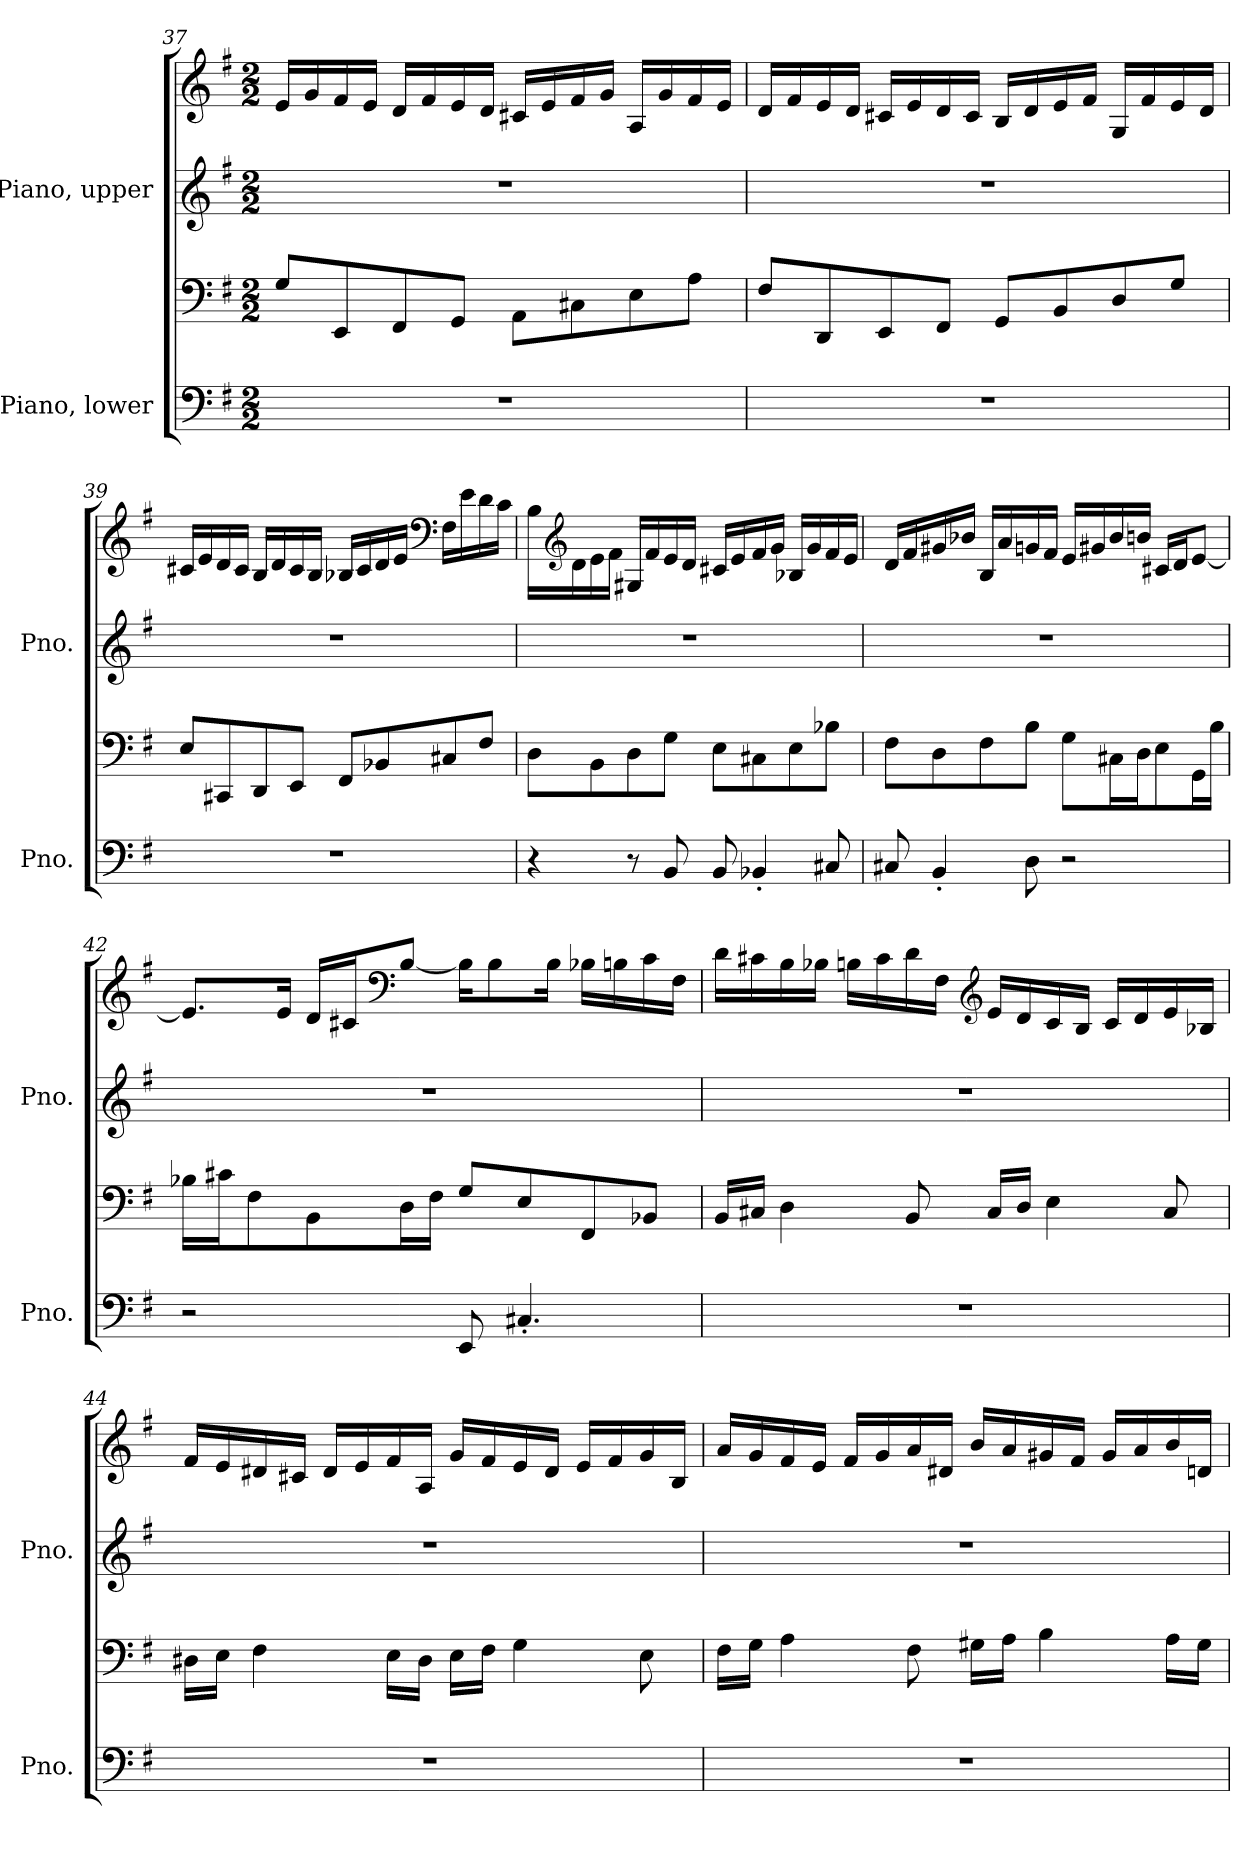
**kern	**kern	**kern	**kern
*part2	*part2	*part1	*part1
*staff4	*staff3	*staff2	*staff1
*I"Piano, lower	*	*I"Piano, upper	*
*I'Pno.	*	*I'Pno.	*
*clefF4	*clefF4	*clefG2	*clefG2
*k[f#]	*k[f#]	*k[f#]	*k[f#]
*M2/2	*M2/2	*M2/2	*M2/2
=37	=37	=37	=37
1r	8G/L	1r	16e/LL
.	.	.	16g/
.	8EE/	.	16f#/
.	.	.	16e/JJ
.	8FF#/	.	16d/LL
.	.	.	16f#/
.	8GG/J	.	16e/
.	.	.	16d/JJ
.	8AA\L	.	16c#X/LL
.	.	.	16e/
.	8C#X\	.	16f#/
.	.	.	16g/JJ
.	8E\	.	16A/LL
.	.	.	16g/
.	8A\J	.	16f#/
.	.	.	16e/JJ
!!LO:LB:g=z
=38	=38	=38	=38
1r	8F#/L	1r	16d/LL
.	.	.	16f#/
.	8DD/	.	16e/
.	.	.	16d/JJ
.	8EE/	.	16c#X/LL
.	.	.	16e/
.	8FF#/J	.	16d/
.	.	.	16c#/JJ
.	8GG/L	.	16B/LL
.	.	.	16d/
.	8BB/	.	16e/
.	.	.	16f#/JJ
.	8D/	.	16G/LL
.	.	.	16f#/
.	8G/J	.	16e/
.	.	.	16d/JJ
=39	=39	=39	=39
1r	8E/L	1r	16c#X/LL
.	.	.	16e/
.	8CC#X/	.	16d/
.	.	.	16c#/JJ
.	8DD/	.	16B/LL
.	.	.	16d/
.	8EE/J	.	16c#/
.	.	.	16B/JJ
.	8FF#/L	.	16B-X/LL
.	.	.	16c#/
.	8BB-X/	.	16d/
.	.	.	16e/JJ
*	*	*	*clefF4
.	8C#X/	.	16F#\LL
.	.	.	16e\
.	8F#/J	.	16d\
.	.	.	16c#\JJ
!!LO:PB:g=z
=40	=40	=40	=40
4r	8D\L	1r	16B\LL
*	*	*	*clefG2
.	.	.	16d\
.	8BB\	.	16e\
.	.	.	16f#\JJ
8r	8D\	.	16G#X/LL
.	.	.	16f#/
8BB/	8G\J	.	16e/
.	.	.	16d/JJ
8BB/	8E\L	.	16c#X/LL
.	.	.	16e/
4BB-X'/	8C#X\	.	16f#/
.	.	.	16g/JJ
.	8E\	.	16B-X/LL
.	.	.	16g/
8C#X/	8B-X\J	.	16f#/
.	.	.	16e/JJ
=41	=41	=41	=41
8C#X/	8F#\L	1r	16d/LL
.	.	.	16f#/
4BB'/	8D\	.	16g#X/
.	.	.	16b-X/JJ
.	8F#\	.	16B/LL
.	.	.	16a/
8D\	8B\J	.	16gn/
.	.	.	16f#/JJ
2r	8G\L	.	16e/LL
.	.	.	16g#X/
.	16C#X\L	.	16b-/
.	16D\J	.	16bn/JJ
.	8E\	.	16c#X/LL
.	.	.	16d/J
.	16GG\L	.	[8e/J
.	16B\JJ	.	.
!!LO:LB:g=z
=42	=42	=42	=42
2r	16B-X\LL	1r	8.e/L]
.	16c#X\J	.	.
.	8F#\	.	.
.	.	.	16e/Jk
.	8BB\	.	16d/LL
.	.	.	16c#X/J
*	*	*	*clefF4
.	16D\L	.	[8B/J
.	16F#\JJ	.	.
8EE/	8G/L	.	16B\KL]
.	.	.	8B\
4.C#X'/	8E/	.	.
.	.	.	16B\Jk
.	8FF#/	.	16B-X\LL
.	.	.	16Bn\
.	8BB-X/J	.	16c#\
.	.	.	16F#\JJ
=43	=43	=43	=43
1r	16BB/LL	1r	16d\LL
.	16C#X/JJ	.	16c#X\
.	4D\	.	16B\
.	.	.	16B-X\JJ
.	.	.	16Bn\LL
.	.	.	16c#\
.	8BB/	.	16d\
.	.	.	16F#\JJ
*	*	*	*clefG2
.	16C#/LL	.	16e/LL
.	16D/JJ	.	16d/
.	4E\	.	16c#/
.	.	.	16B/JJ
.	.	.	16c#/LL
.	.	.	16d/
.	8C#/	.	16e/
.	.	.	16B-X/JJ
!!LO:LB:g=z
=44	=44	=44	=44
1r	16D#X\LL	1r	16f#/LL
.	16E\JJ	.	16e/
.	4F#\	.	16d#X/
.	.	.	16c#X/JJ
.	.	.	16d#/LL
.	.	.	16e/
.	16E\LL	.	16f#/
.	16D#\JJ	.	16A/JJ
.	16E\LL	.	16g/LL
.	16F#\JJ	.	16f#/
.	4G\	.	16e/
.	.	.	16d#/JJ
.	.	.	16e/LL
.	.	.	16f#/
.	8E\	.	16g/
.	.	.	16B/JJ
=45	=45	=45	=45
1r	16F#\LL	1r	16a/LL
.	16G\JJ	.	16g/
.	4A\	.	16f#/
.	.	.	16e/JJ
.	.	.	16f#/LL
.	.	.	16g/
.	8F#\	.	16a/
.	.	.	16d#X/JJ
.	16G#X\LL	.	16b/LL
.	16A\JJ	.	16a/
.	4B\	.	16g#X/
.	.	.	16f#/JJ
.	.	.	16g#/LL
.	.	.	16a/
.	16A\LL	.	16b/
.	16G#\JJ	.	16dn/JJ
=	=	=	=
*-	*-	*-	*-
